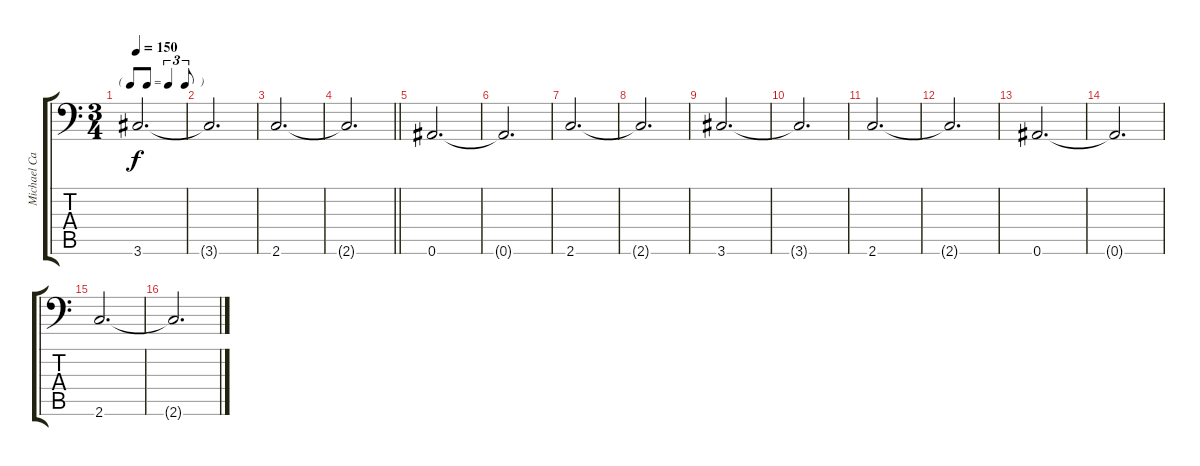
\track ("Michael Cassello" "Michael Ca") {instrument distortionguitar}
\staff {score tabs}
\tuning (Bb3 F3 Db3 Ab2 Eb2 Bb1) {hide}
\ts (3 4)
\tf triplet8th
\tempo 150
\clef f4
\ks c
3.6.2{d dy f} |
3.6{t}.2{d} |
2.6.2{d} |
\barLineRight lightlight
2.6{t}.2{d} |
0.6.2{d} |
0.6{t}.2{d} |
2.6.2{d} |
2.6{t}.2{d} |
3.6.2{d} |
3.6{t}.2{d} |
2.6.2{d} |
2.6{t}.2{d} |
0.6.2{d} |
0.6{t}.2{d} |
2.6.2{d} |
2.6{t}.2{d}
